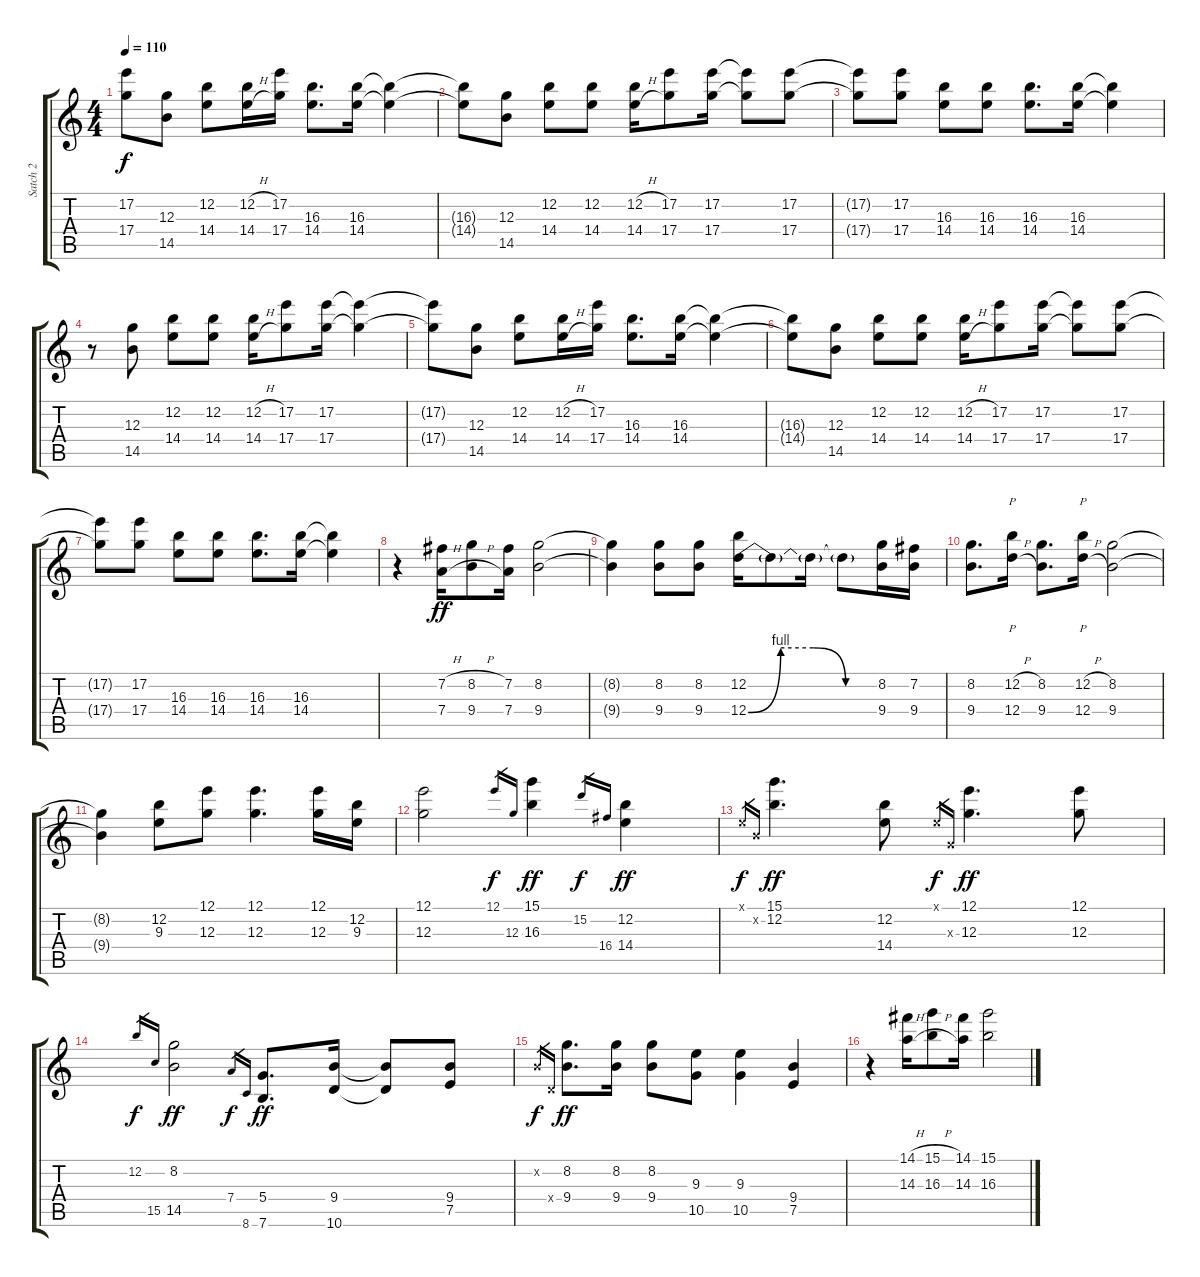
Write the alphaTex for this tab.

\track ("Satch 2" "Satch 2") {instrument overdrivenguitar}
\staff {score tabs}
\tuning (E4 B3 G3 D3 A2 E2) {hide}
\ts (4 4)
\tempo 110
\clef g2
\ks c
(17.2{t} 17.4{t}).8{dy f} (12.3 14.5).8 (12.2 14.4).8 (12.2{h} 14.4{h}).16 (17.2 17.4).16 (16.3 14.4).8{d} (16.3 14.4).16 (16.3{t} 14.4{t}).4 |
(16.3{t} 14.4{t}).8 (12.3 14.5).8 (12.2 14.4).8 (12.2 14.4).8 (12.2{h} 14.4{h}).16 (17.2 17.4).8 (17.2 17.4).16 (17.2{t} 17.4{t}).8 (17.2 17.4).8 |
(17.2{t} 17.4{t}).8 (17.2 17.4).8 (16.3 14.4).8 (16.3 14.4).8 (16.3 14.4).8{d} (16.3 14.4).16 (16.3{t} 14.4{t}).4 |
r.8 (12.3 14.5).8 (12.2 14.4).8 (12.2 14.4).8 (12.2{h} 14.4{h}).16 (17.2 17.4).8 (17.2 17.4).16 (17.2{t} 17.4{t}).4 |
(17.2{t} 17.4{t}).8 (12.3 14.5).8 (12.2 14.4).8 (12.2{h} 14.4{h}).16 (17.2 17.4).16 (16.3 14.4).8{d} (16.3 14.4).16 (16.3{t} 14.4{t}).4 |
(16.3{t} 14.4{t}).8 (12.3 14.5).8 (12.2 14.4).8 (12.2 14.4).8 (12.2{h} 14.4{h}).16 (17.2 17.4).8 (17.2 17.4).16 (17.2{t} 17.4{t}).8 (17.2 17.4).8 |
(17.2{t} 17.4{t}).8 (17.2 17.4).8 (16.3 14.4).8 (16.3 14.4).8 (16.3 14.4).8{d} (16.3 14.4).16 (16.3{t} 14.4{t}).4 |
r.4 (7.2{h} 7.4{h}).16{dy ff} (8.2{h} 9.4{h}).8 (7.2 7.4).16 (8.2 9.4).2 |
(8.2{t} 9.4{t}).4 (8.2 9.4).8 (8.2 9.4).8 (12.2 12.4{be (custom 0 0 15 4 30 4 45 0 60 0)}).16 12.4{t}.8 12.4{t}.16 12.4{t}.8 (8.2 9.4).16 (7.2 9.4).16 |
(8.2 9.4).8{d} (12.2{h} 12.4{h}).16{p} (8.2 9.4).8{d} (12.2{h} 12.4{h}).16{p} (8.2 9.4).2 |
(8.2{t} 9.4{t}).4 (12.2 9.3).8 (12.1 12.3).8 (12.1 12.3).4{d} (12.1 12.3).16 (12.2 9.3).16 |
(12.1 12.3).2 12.1.16{gr dy f} 12.3.16{gr} (15.1 16.3).4{dy ff} 15.2.16{gr dy f} 16.4.16{gr} (12.2 14.4).4{dy ff} |
0.1{x}.16{gr dy f} 0.2{x}.16{gr} (15.1 12.2).4{d dy ff} (12.2 14.4).8 0.1{x}.16{gr dy f} 0.3{x}.16{gr} (12.1 12.3).4{d dy ff} (12.1 12.3).8 |
12.2.16{gr dy f} 15.5.16{gr} (8.2 14.5).2{dy ff} 7.4.16{gr dy f} 8.6.16{gr} (5.4 7.6).8{d dy ff} (9.4 10.6).16 (9.4{t} 10.6{t}).8 (9.4 7.5).8 |
0.2{x}.16{gr dy f} 0.4{x}.16{gr} (8.2 9.4).8{d dy ff} (8.2 9.4).16 (8.2 9.4).8 (9.3 10.5).8 (9.3 10.5).4 (9.4 7.5).4 |
r.4 (14.1{h} 14.3{h}).16 (15.1{h} 16.3{h}).8 (14.1 14.3).16 (15.1 16.3).2
